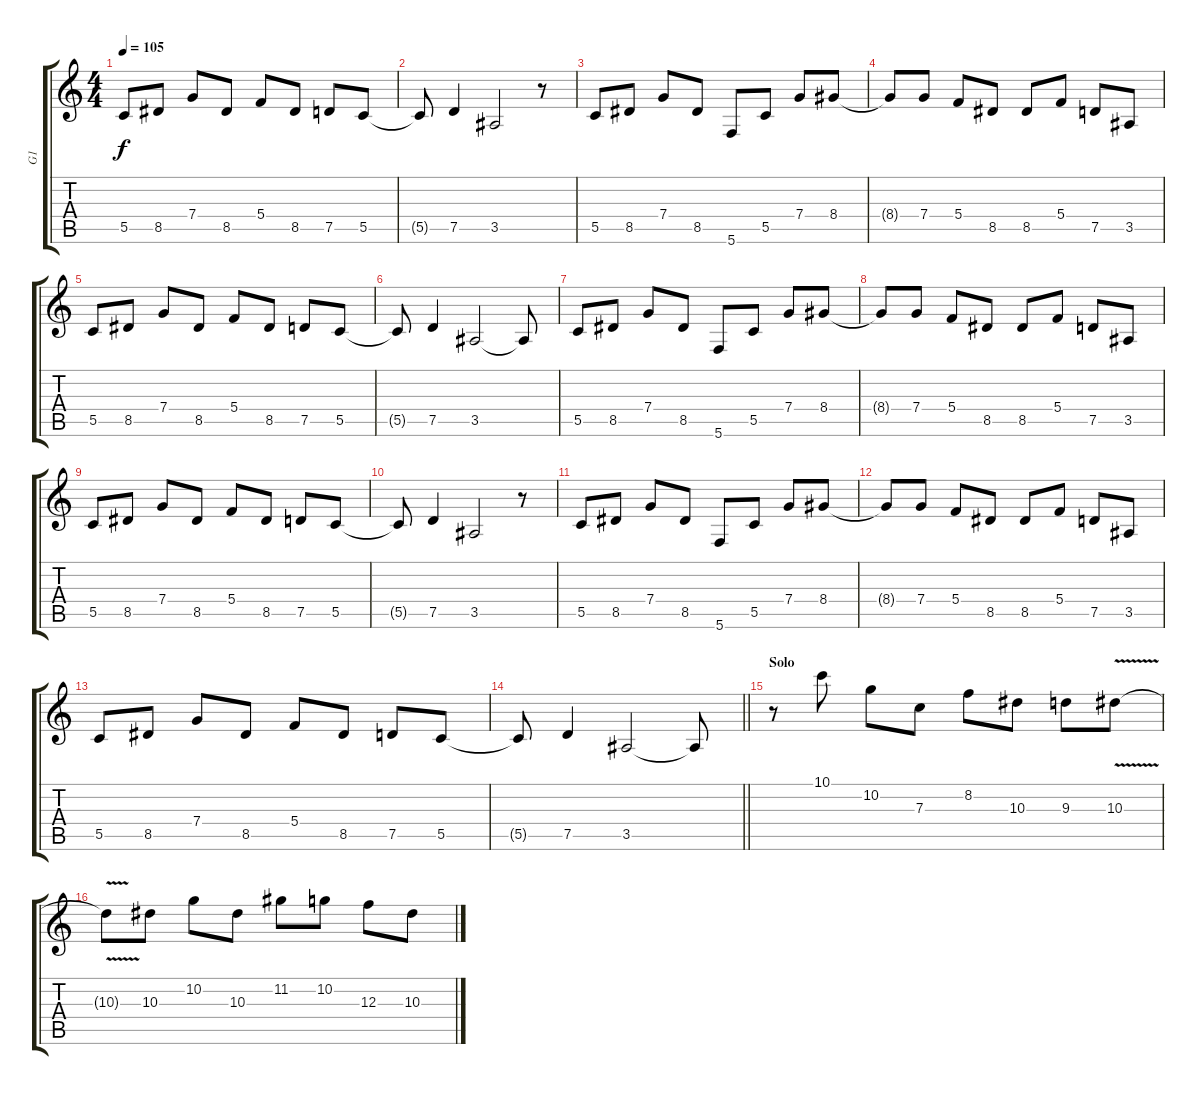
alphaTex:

\track ("G1" "G1") {instrument distortionguitar}
\staff {score tabs}
\tuning (D4 A3 F3 C3 G2 C2) {hide}
\ts (4 4)
\tempo 105
\clef g2
\ks c
5.5.8{dy f} 8.5.8 7.4.8 8.5.8 5.4.8 8.5.8 7.5.8 5.5.8 |
5.5{t}.8 7.5.4 3.5.2 r.8 |
5.5.8 8.5.8 7.4.8 8.5.8 5.6.8 5.5.8 7.4.8 8.4.8 |
8.4{t}.8 7.4.8 5.4.8 8.5.8 8.5.8 5.4.8 7.5.8 3.5.8 |
5.5.8 8.5.8 7.4.8 8.5.8 5.4.8 8.5.8 7.5.8 5.5.8 |
5.5{t}.8 7.5.4 3.5.2 3.5{t}.8 |
5.5.8 8.5.8 7.4.8 8.5.8 5.6.8 5.5.8 7.4.8 8.4.8 |
8.4{t}.8 7.4.8 5.4.8 8.5.8 8.5.8 5.4.8 7.5.8 3.5.8 |
5.5.8 8.5.8 7.4.8 8.5.8 5.4.8 8.5.8 7.5.8 5.5.8 |
5.5{t}.8 7.5.4 3.5.2 r.8 |
5.5.8 8.5.8 7.4.8 8.5.8 5.6.8 5.5.8 7.4.8 8.4.8 |
8.4{t}.8 7.4.8 5.4.8 8.5.8 8.5.8 5.4.8 7.5.8 3.5.8 |
5.5.8 8.5.8 7.4.8 8.5.8 5.4.8 8.5.8 7.5.8 5.5.8 |
\barLineRight lightlight
5.5{t}.8 7.5.4 3.5.2 3.5{t}.8 |
\section ("" "Solo")
r.8 10.1.8 10.2.8 7.3.8 8.2.8 10.3.8 9.3.8 10.3{v}.8 |
10.3{t}.8 10.3.8 10.2.8 10.3.8 11.2.8 10.2.8 12.3.8 10.3.8
